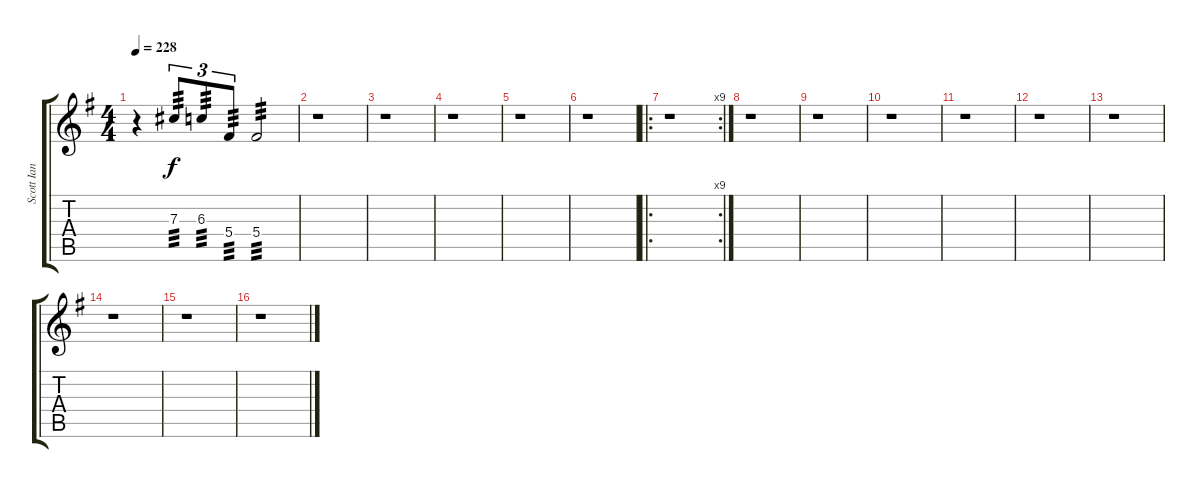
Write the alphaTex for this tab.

\track ("Scott Ian" "Scott Ian") {instrument distortionguitar}
\staff {score tabs}
\tuning (Eb4 Bb3 Gb3 Db3 Ab2 Eb2) {hide}
\ts (4 4)
\tempo 228
\clef g2
\ks g
r.4{dy f} 7.3.8{tu (3 2) tp 3} 6.3.8{tu (3 2) tp 3} 5.4.8{tu (3 2) tp 3} 5.4.2{tp 3} |
r.1 |
r.1 |
r.1 |
r.1 |
r.1 |
\ro
\rc 9
r.1 |
r.1 |
r.1 |
r.1 |
r.1 |
r.1 |
r.1 |
r.1 |
r.1 |
r.1
